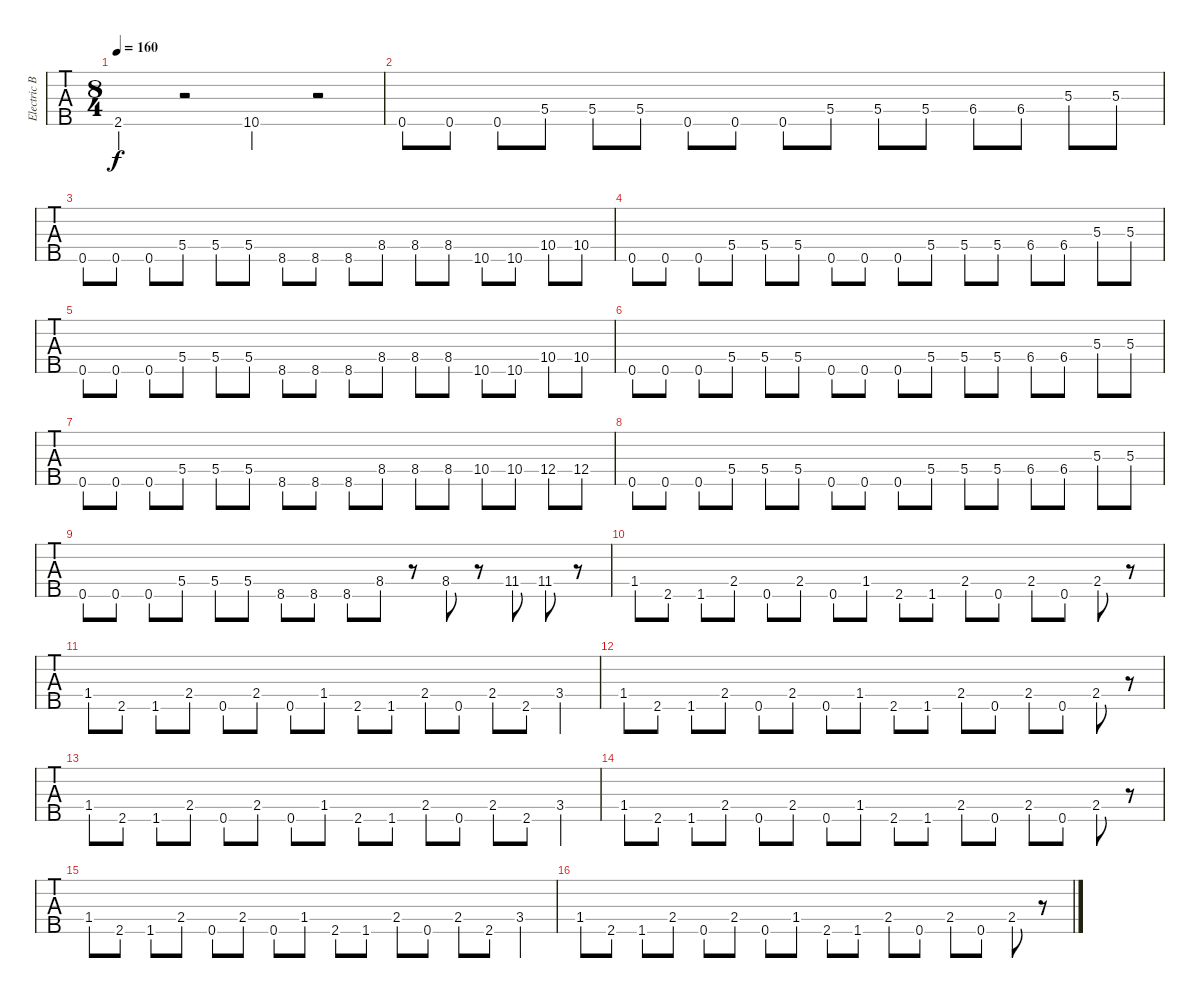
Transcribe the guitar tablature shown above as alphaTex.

\track ("Electric Bass" "Electric B") {instrument electricbassfinger}
\staff {tabs}
\tuning (F2 C2 G1 D1 G0) {hide}
\ts (8 4)
\tempo 160
\clef f4
\ks c
2.5.2{dy f} r.2 10.5.2 r.2 |
0.5.8 0.5.8 0.5.8 5.4.8 5.4.8 5.4.8 0.5.8 0.5.8 0.5.8 5.4.8 5.4.8 5.4.8 6.4.8 6.4.8 5.3.8 5.3.8 |
0.5.8 0.5.8 0.5.8 5.4.8 5.4.8 5.4.8 8.5.8 8.5.8 8.5.8 8.4.8 8.4.8 8.4.8 10.5.8 10.5.8 10.4.8 10.4.8 |
0.5.8 0.5.8 0.5.8 5.4.8 5.4.8 5.4.8 0.5.8 0.5.8 0.5.8 5.4.8 5.4.8 5.4.8 6.4.8 6.4.8 5.3.8 5.3.8 |
0.5.8 0.5.8 0.5.8 5.4.8 5.4.8 5.4.8 8.5.8 8.5.8 8.5.8 8.4.8 8.4.8 8.4.8 10.5.8 10.5.8 10.4.8 10.4.8 |
0.5.8 0.5.8 0.5.8 5.4.8 5.4.8 5.4.8 0.5.8 0.5.8 0.5.8 5.4.8 5.4.8 5.4.8 6.4.8 6.4.8 5.3.8 5.3.8 |
0.5.8 0.5.8 0.5.8 5.4.8 5.4.8 5.4.8 8.5.8 8.5.8 8.5.8 8.4.8 8.4.8 8.4.8 10.4.8 10.4.8 12.4.8 12.4.8 |
0.5.8 0.5.8 0.5.8 5.4.8 5.4.8 5.4.8 0.5.8 0.5.8 0.5.8 5.4.8 5.4.8 5.4.8 6.4.8 6.4.8 5.3.8 5.3.8 |
0.5.8 0.5.8 0.5.8 5.4.8 5.4.8 5.4.8 8.5.8 8.5.8 8.5.8 8.4.8 r.8 8.4.8 r.8 11.4.8 11.4.8 r.8 |
1.4.8 2.5.8 1.5.8 2.4.8 0.5.8 2.4.8 0.5.8 1.4.8 2.5.8 1.5.8 2.4.8 0.5.8 2.4.8 0.5.8 2.4.8 r.8 |
1.4.8 2.5.8 1.5.8 2.4.8 0.5.8 2.4.8 0.5.8 1.4.8 2.5.8 1.5.8 2.4.8 0.5.8 2.4.8 2.5.8 3.4.4 |
1.4.8 2.5.8 1.5.8 2.4.8 0.5.8 2.4.8 0.5.8 1.4.8 2.5.8 1.5.8 2.4.8 0.5.8 2.4.8 0.5.8 2.4.8 r.8 |
1.4.8 2.5.8 1.5.8 2.4.8 0.5.8 2.4.8 0.5.8 1.4.8 2.5.8 1.5.8 2.4.8 0.5.8 2.4.8 2.5.8 3.4.4 |
1.4.8 2.5.8 1.5.8 2.4.8 0.5.8 2.4.8 0.5.8 1.4.8 2.5.8 1.5.8 2.4.8 0.5.8 2.4.8 0.5.8 2.4.8 r.8 |
1.4.8 2.5.8 1.5.8 2.4.8 0.5.8 2.4.8 0.5.8 1.4.8 2.5.8 1.5.8 2.4.8 0.5.8 2.4.8 2.5.8 3.4.4 |
1.4.8 2.5.8 1.5.8 2.4.8 0.5.8 2.4.8 0.5.8 1.4.8 2.5.8 1.5.8 2.4.8 0.5.8 2.4.8 0.5.8 2.4.8 r.8
